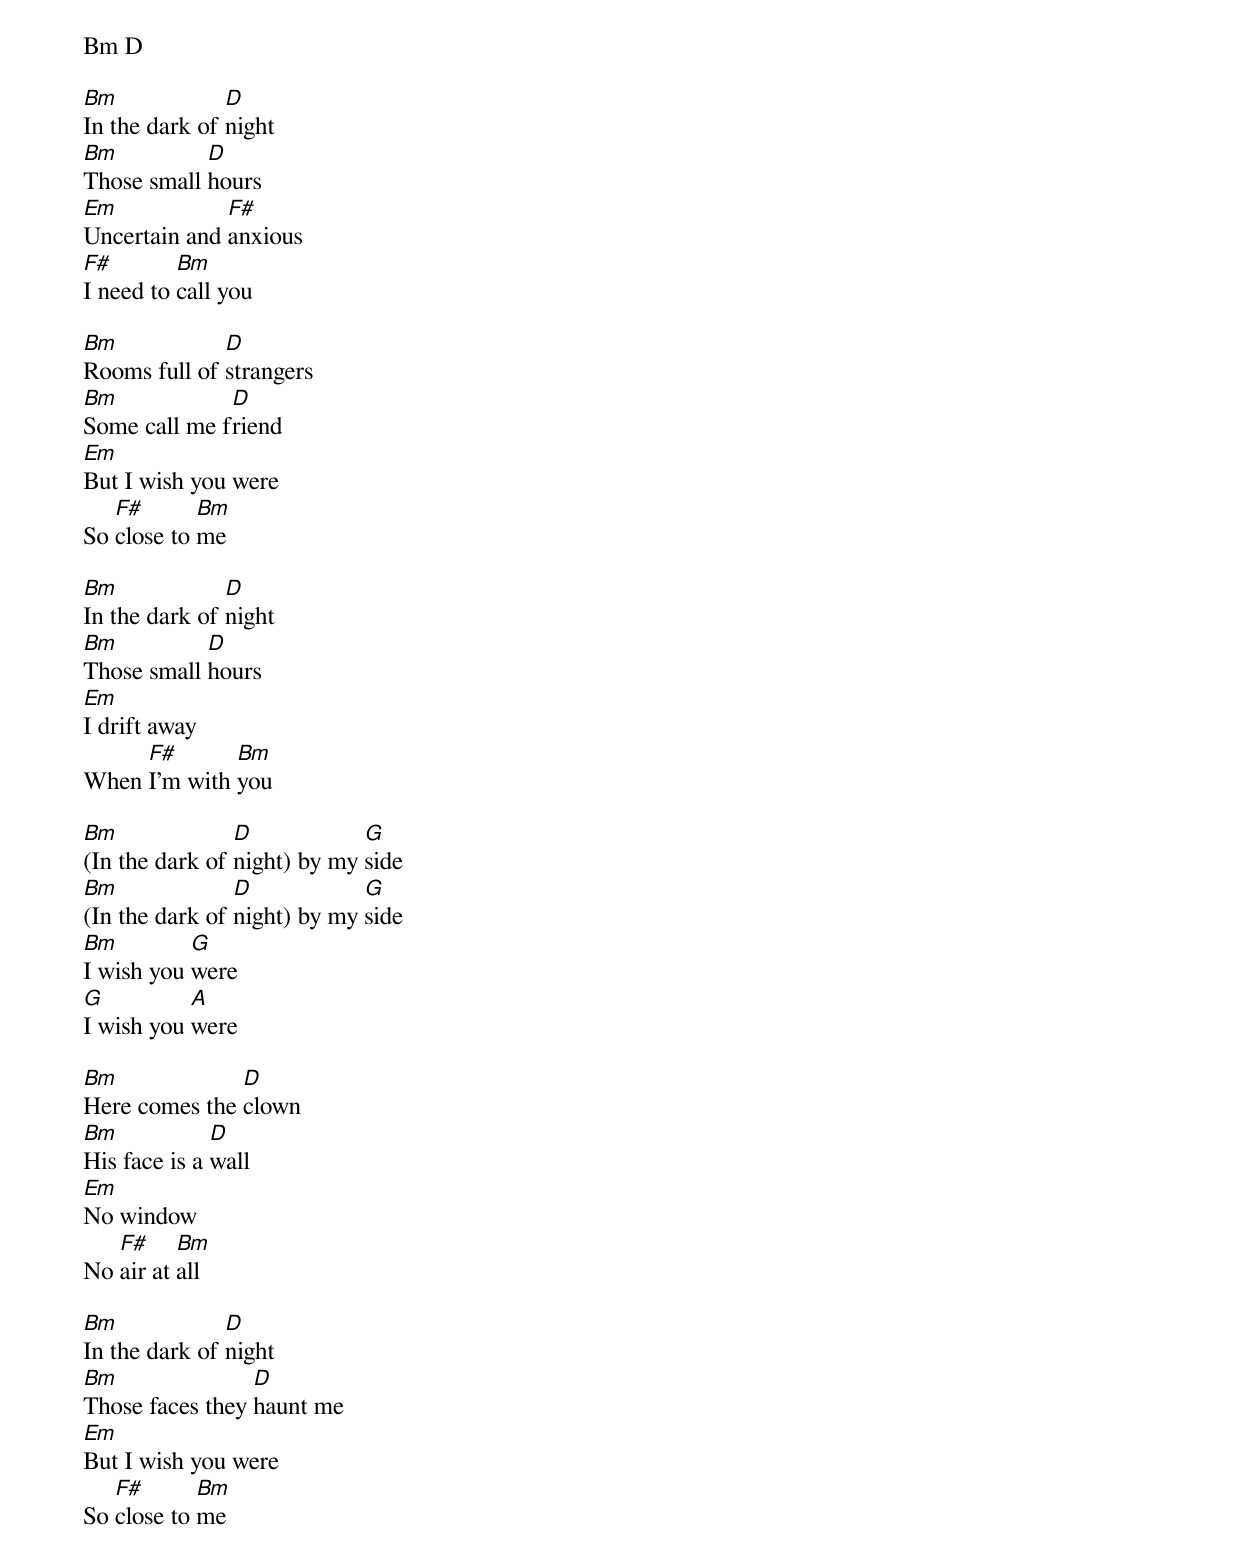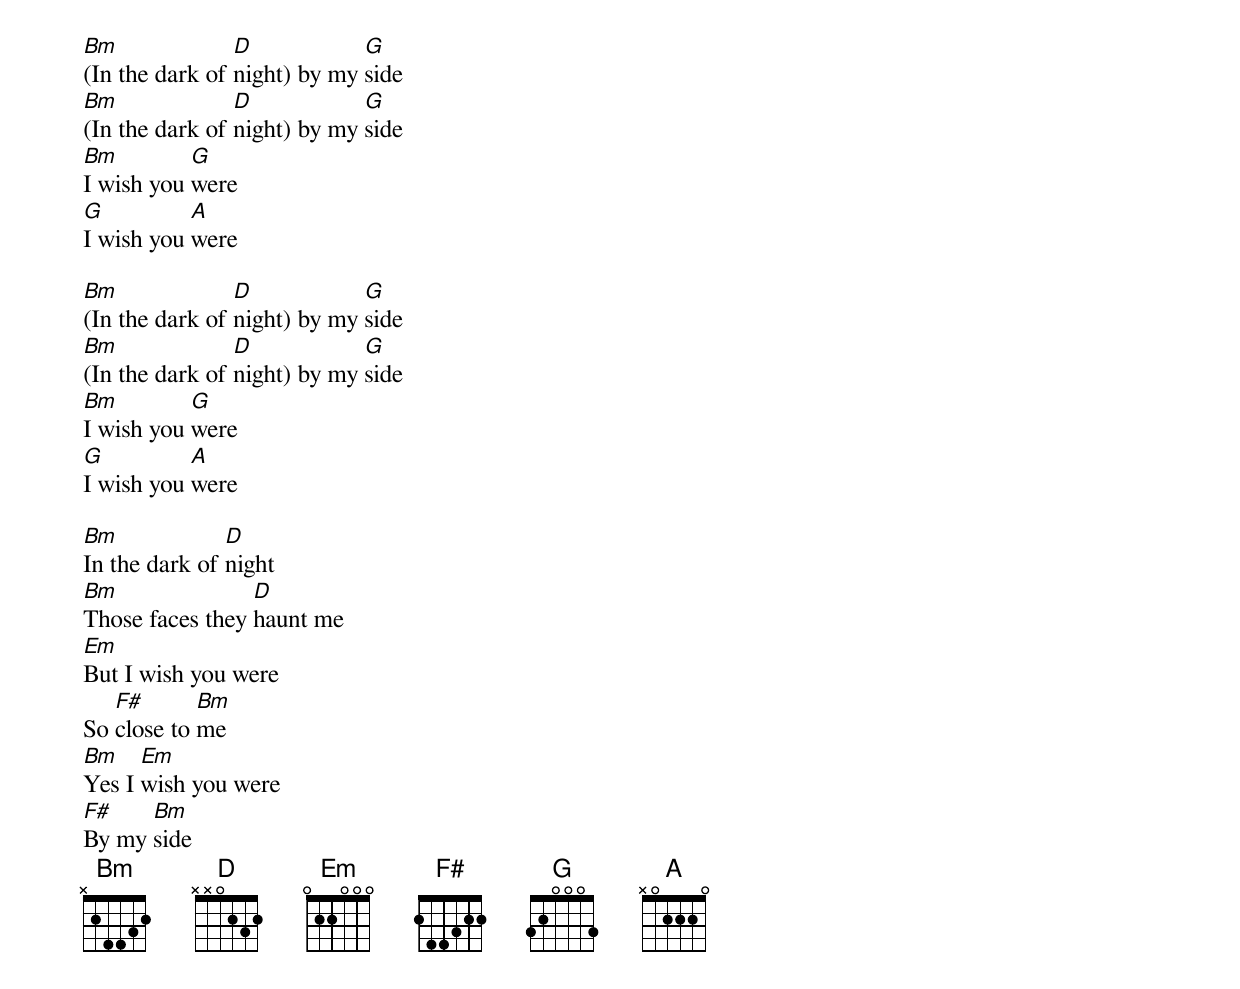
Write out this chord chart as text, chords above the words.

Bm D

Bm             D
In the dark of night
Bm          D
Those small hours
Em            F#
Uncertain and anxious
F#        Bm
I need to call you

Bm            D
Rooms full of strangers
Bm            D
Some call me friend
Em
But I wish you were
   F#       Bm
So close to me

Bm             D
In the dark of night
Bm          D
Those small hours
Em
I drift away
     F#       Bm
When I'm with you

Bm              D            G
(In the dark of night) by my side
Bm              D            G
(In the dark of night) by my side
Bm         G
I wish you were
G          A
I wish you were

Bm             D
Here comes the clown
Bm            D
His face is a wall
Em
No window
   F#     Bm
No air at all

Bm             D
In the dark of night
Bm               D
Those faces they haunt me
Em
But I wish you were
   F#       Bm
So close to me

Bm              D            G
(In the dark of night) by my side
Bm              D            G
(In the dark of night) by my side
Bm         G
I wish you were
G          A
I wish you were

Bm              D            G
(In the dark of night) by my side
Bm              D            G
(In the dark of night) by my side
Bm         G
I wish you were
G          A
I wish you were

Bm             D
In the dark of night
Bm               D
Those faces they haunt me
Em
But I wish you were
   F#       Bm
So close to me
Bm    Em
Yes I wish you were
F#    Bm
By my side
